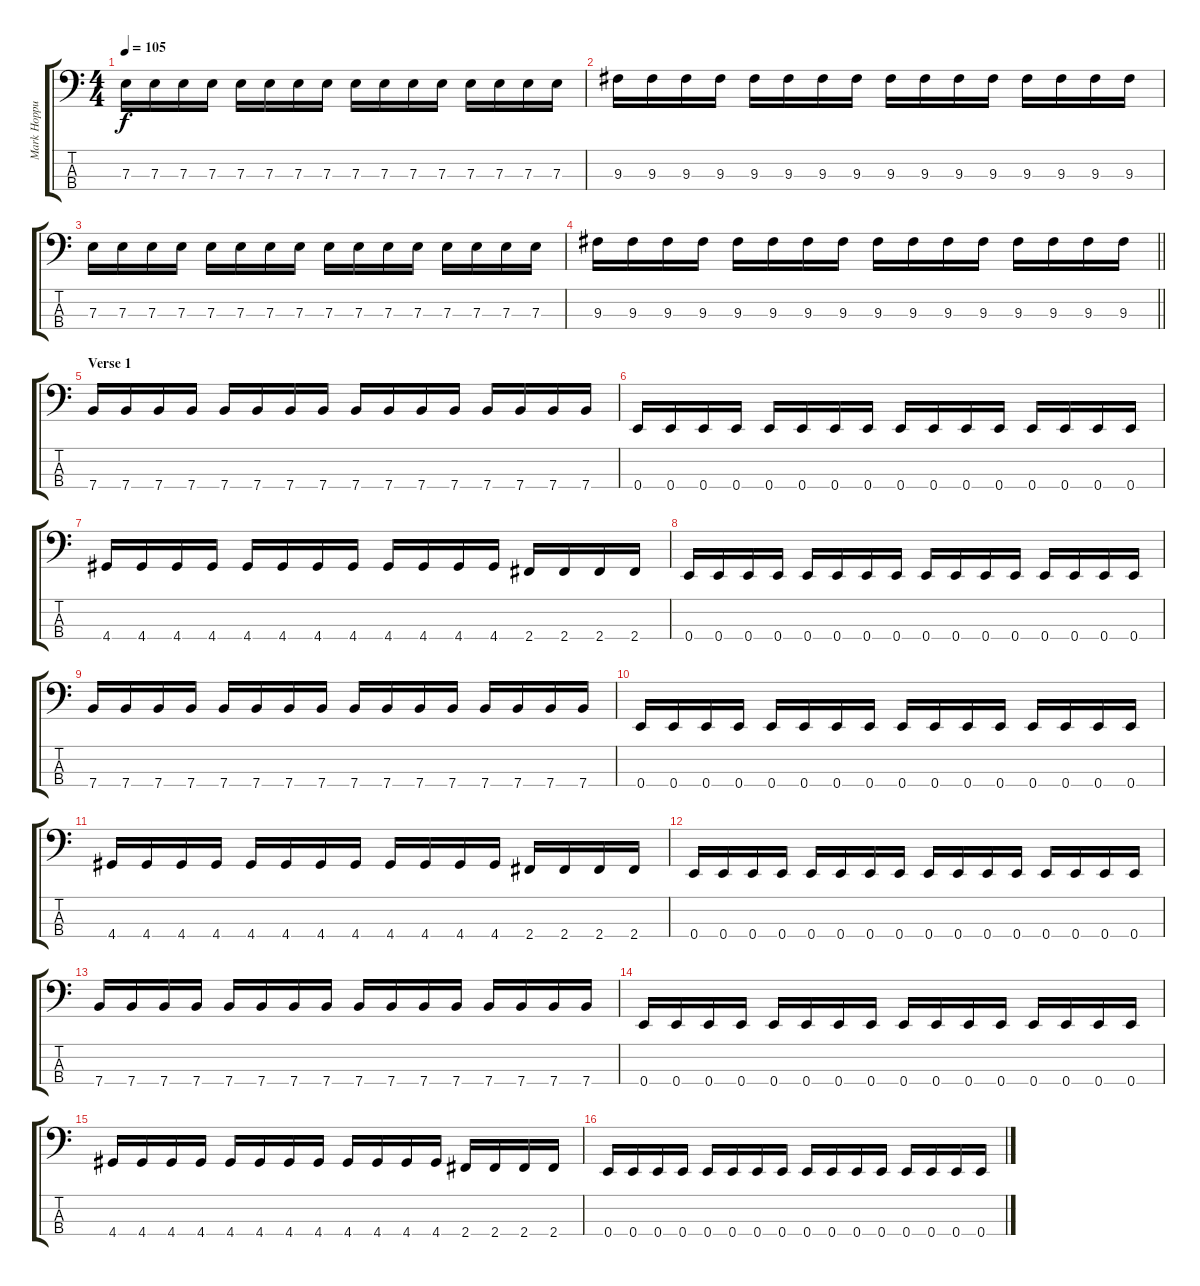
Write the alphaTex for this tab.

\track ("Mark Hoppus" "Mark Hoppu") {instrument electricbasspick}
\staff {score tabs}
\tuning (G2 D2 A1 E1) {hide}
\ts (4 4)
\tempo 105
\clef f4
\ks c
7.3.16{dy f} 7.3.16 7.3.16 7.3.16 7.3.16 7.3.16 7.3.16 7.3.16 7.3.16 7.3.16 7.3.16 7.3.16 7.3.16 7.3.16 7.3.16 7.3.16 |
9.3.16 9.3.16 9.3.16 9.3.16 9.3.16 9.3.16 9.3.16 9.3.16 9.3.16 9.3.16 9.3.16 9.3.16 9.3.16 9.3.16 9.3.16 9.3.16 |
7.3.16 7.3.16 7.3.16 7.3.16 7.3.16 7.3.16 7.3.16 7.3.16 7.3.16 7.3.16 7.3.16 7.3.16 7.3.16 7.3.16 7.3.16 7.3.16 |
\barLineRight lightlight
9.3.16 9.3.16 9.3.16 9.3.16 9.3.16 9.3.16 9.3.16 9.3.16 9.3.16 9.3.16 9.3.16 9.3.16 9.3.16 9.3.16 9.3.16 9.3.16 |
\section ("" "Verse 1")
7.4.16 7.4.16 7.4.16 7.4.16 7.4.16 7.4.16 7.4.16 7.4.16 7.4.16 7.4.16 7.4.16 7.4.16 7.4.16 7.4.16 7.4.16 7.4.16 |
0.4.16 0.4.16 0.4.16 0.4.16 0.4.16 0.4.16 0.4.16 0.4.16 0.4.16 0.4.16 0.4.16 0.4.16 0.4.16 0.4.16 0.4.16 0.4.16 |
4.4.16 4.4.16 4.4.16 4.4.16 4.4.16 4.4.16 4.4.16 4.4.16 4.4.16 4.4.16 4.4.16 4.4.16 2.4.16 2.4.16 2.4.16 2.4.16 |
0.4.16 0.4.16 0.4.16 0.4.16 0.4.16 0.4.16 0.4.16 0.4.16 0.4.16 0.4.16 0.4.16 0.4.16 0.4.16 0.4.16 0.4.16 0.4.16 |
7.4.16 7.4.16 7.4.16 7.4.16 7.4.16 7.4.16 7.4.16 7.4.16 7.4.16 7.4.16 7.4.16 7.4.16 7.4.16 7.4.16 7.4.16 7.4.16 |
0.4.16 0.4.16 0.4.16 0.4.16 0.4.16 0.4.16 0.4.16 0.4.16 0.4.16 0.4.16 0.4.16 0.4.16 0.4.16 0.4.16 0.4.16 0.4.16 |
4.4.16 4.4.16 4.4.16 4.4.16 4.4.16 4.4.16 4.4.16 4.4.16 4.4.16 4.4.16 4.4.16 4.4.16 2.4.16 2.4.16 2.4.16 2.4.16 |
0.4.16 0.4.16 0.4.16 0.4.16 0.4.16 0.4.16 0.4.16 0.4.16 0.4.16 0.4.16 0.4.16 0.4.16 0.4.16 0.4.16 0.4.16 0.4.16 |
7.4.16 7.4.16 7.4.16 7.4.16 7.4.16 7.4.16 7.4.16 7.4.16 7.4.16 7.4.16 7.4.16 7.4.16 7.4.16 7.4.16 7.4.16 7.4.16 |
0.4.16 0.4.16 0.4.16 0.4.16 0.4.16 0.4.16 0.4.16 0.4.16 0.4.16 0.4.16 0.4.16 0.4.16 0.4.16 0.4.16 0.4.16 0.4.16 |
4.4.16 4.4.16 4.4.16 4.4.16 4.4.16 4.4.16 4.4.16 4.4.16 4.4.16 4.4.16 4.4.16 4.4.16 2.4.16 2.4.16 2.4.16 2.4.16 |
0.4.16 0.4.16 0.4.16 0.4.16 0.4.16 0.4.16 0.4.16 0.4.16 0.4.16 0.4.16 0.4.16 0.4.16 0.4.16 0.4.16 0.4.16 0.4.16
